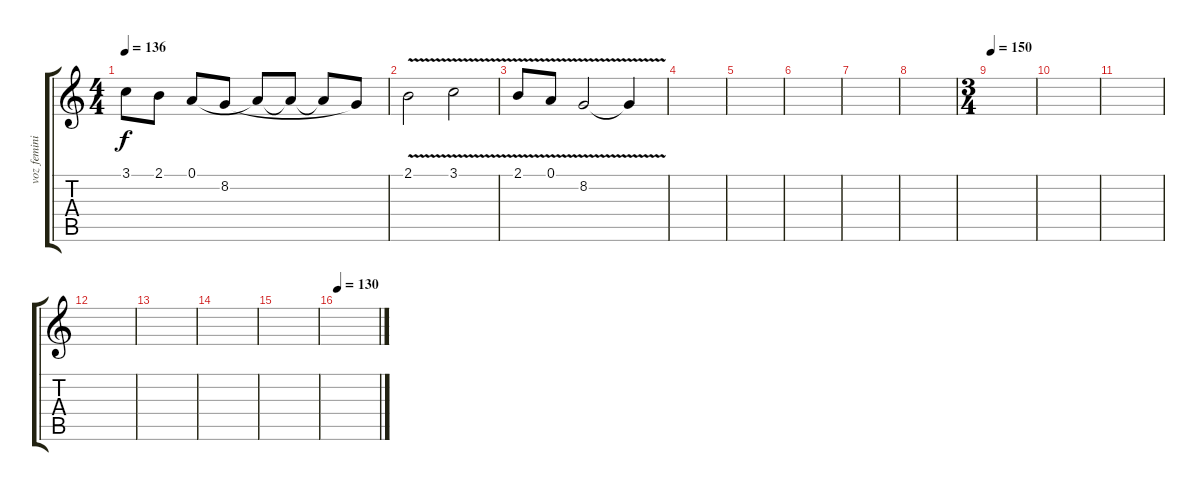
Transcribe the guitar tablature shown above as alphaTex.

\track ("voz feminina" "voz femini") {instrument flute}
\staff {score tabs}
\tuning (A4 B3 G3 D3 A2 E2) {hide}
\ts (4 4)
\tempo 136
\clef g2
\ks c
3.1.8{dy f} 2.1.8 0.1.8 8.2{t}.8 0.1{t}.8 0.1{t}.8 0.1{t}.8 8.2{t}.8 |
2.1{v}.2 3.1{v}.2 |
2.1{v}.8 0.1{v}.8 8.2{v}.2 8.2{t}.4 |
|
|
|
|
|
\ts (3 4)
\tempo 150
|
|
|
|
|
|
|
\tempo 130
